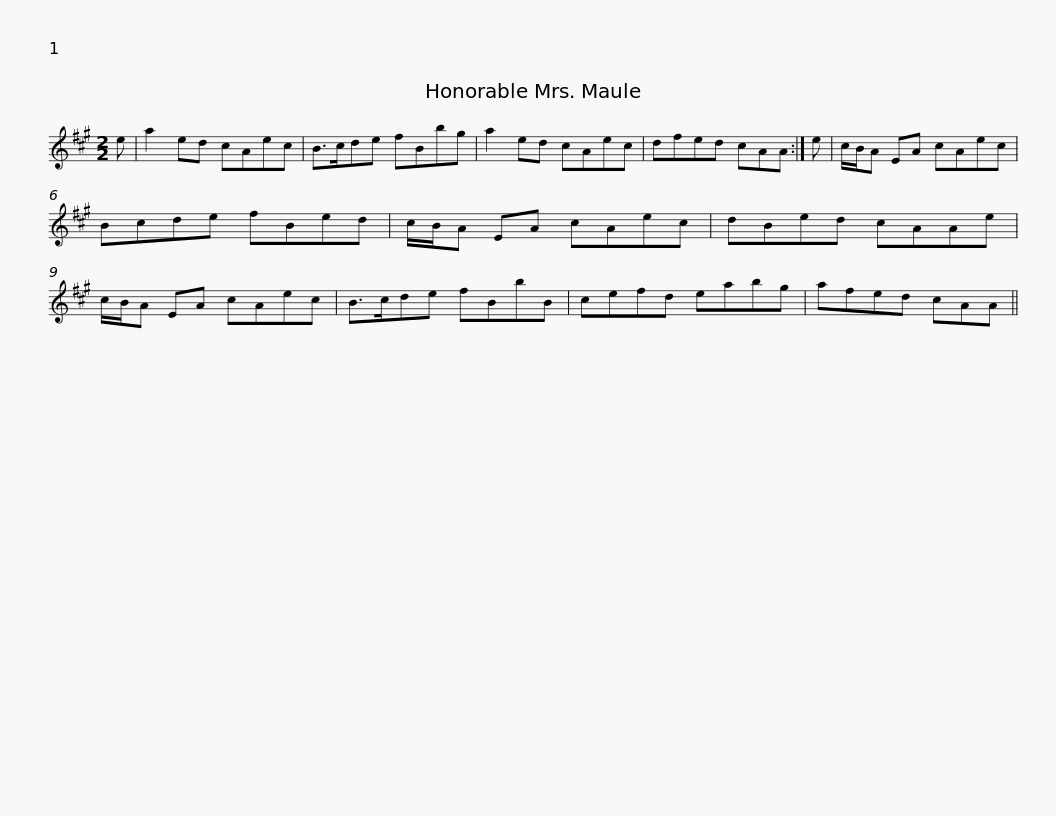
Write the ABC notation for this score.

X:1
L:1/8
M:2/2
I:linebreak $
K:A
V:1 treble
V:1
 e | a2 ed cAec | B>cde fBbg | a2 ed cAec | dfed cAA :| %5
 e | c/B/A EA cAec |$ Bcde fBed | c/B/A EA cAec | dBed cAAe | %10
 c/B/A EA cAec | B>cde fBbB |$ cefd eabg | afed cAA || %14
